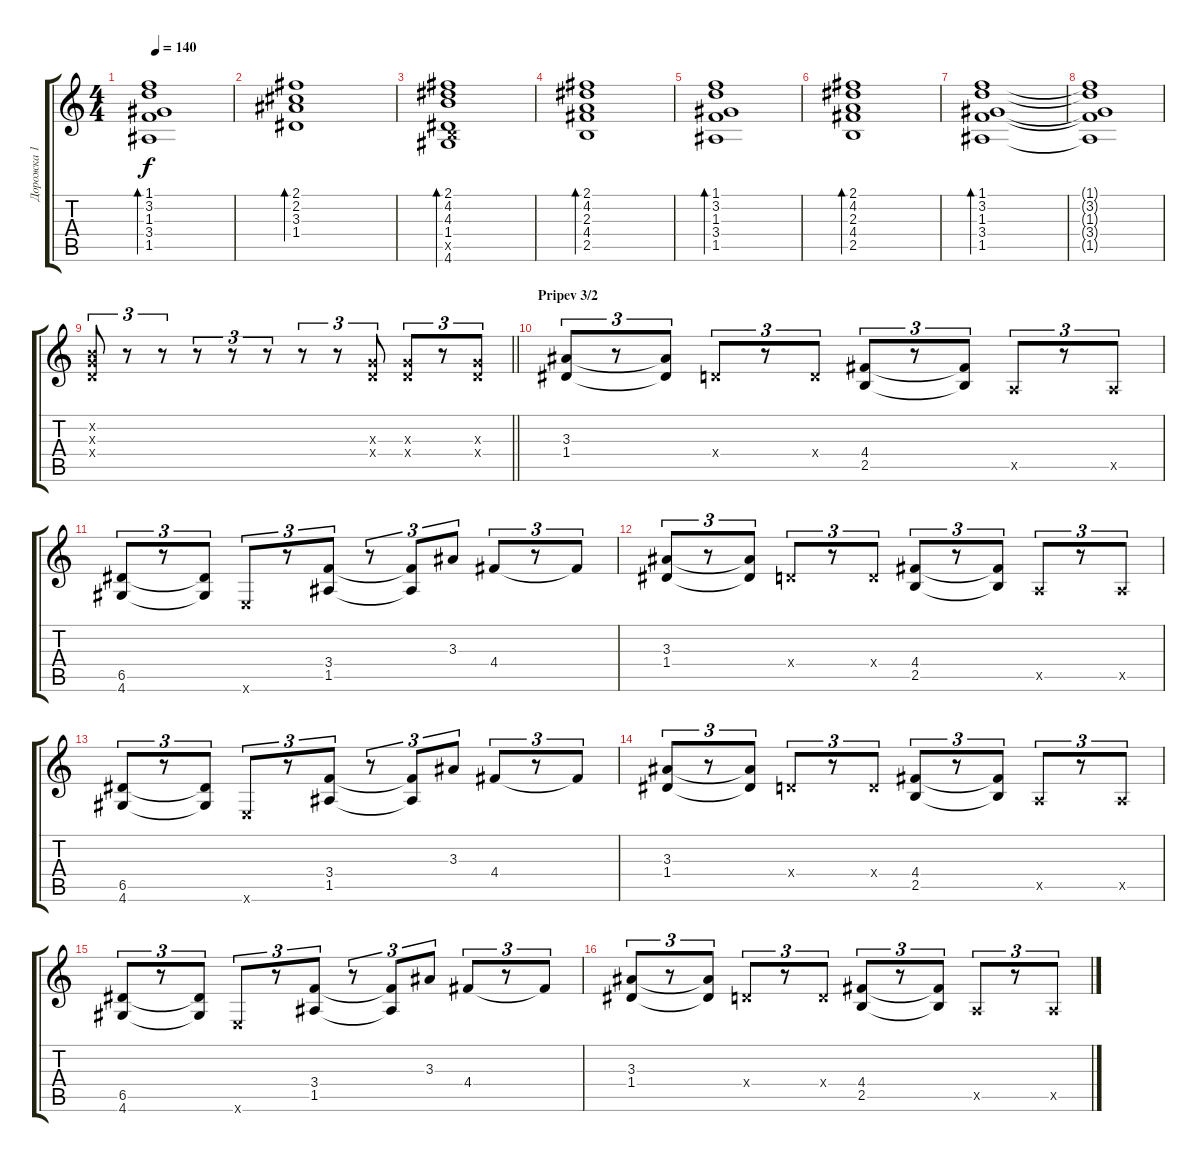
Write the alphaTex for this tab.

\track ("Дорожка 1" "Дорожка 1") {instrument acousticguitarsteel}
\staff {score tabs}
\tuning (E4 B3 G3 D3 A2 E2) {hide}
\ts (4 4)
\tempo 140
\clef g2
\ks c
(1.1 3.2 1.3 3.4 1.5).1{bd 60 dy f} |
(2.1 2.2 3.3 1.4).1{bd 60} |
(2.1 4.2 4.3 1.4 2.5{x} 4.6).1{bd 60} |
(2.1 4.2 2.3 4.4 2.5).1{bd 60} |
(1.1 3.2 1.3 3.4 1.5).1{bd 60} |
(2.1 4.2 2.3 4.4 2.5).1{bd 60} |
(1.1 3.2 1.3 3.4 1.5).1{bd 60} |
(1.1{t} 3.2{t} 1.3{t} 3.4{t} 1.5{t}).1 |
\barLineRight lightlight
(0.2{x} 0.3{x} 0.4{x}).8{tu (3 2)} r.8{tu (3 2)} r.8{tu (3 2)} r.8{tu (3 2)} r.8{tu (3 2)} r.8{tu (3 2)} r.8{tu (3 2)} r.8{tu (3 2)} (0.3{x} 0.4{x}).8{tu (3 2)} (0.3{x} 0.4{x}).8{tu (3 2)} r.8{tu (3 2)} (0.3{x} 0.4{x}).8{tu (3 2)} |
\section ("" "Pripev 3/2")
(3.3 1.4).8{tu (3 2)} r.8{tu (3 2)} (3.3{t} 1.4{t}).8{tu (3 2)} 0.4{x}.8{tu (3 2)} r.8{tu (3 2)} 0.4{x}.8{tu (3 2)} (4.4 2.5).8{tu (3 2)} r.8{tu (3 2)} (4.4{t} 2.5{t}).8{tu (3 2)} 0.5{x}.8{tu (3 2)} r.8{tu (3 2)} 0.5{x}.8{tu (3 2)} |
(6.5 4.6).8{tu (3 2)} r.8{tu (3 2)} (6.5{t} 4.6{t}).8{tu (3 2)} 0.6{x}.8{tu (3 2)} r.8{tu (3 2)} (3.4 1.5).8{tu (3 2)} r.8{tu (3 2)} (3.4{t} 1.5{t}).8{tu (3 2)} 3.3.8{tu (3 2)} 4.4.8{tu (3 2)} r.8{tu (3 2)} 4.4{t}.8{tu (3 2)} |
(3.3 1.4).8{tu (3 2)} r.8{tu (3 2)} (3.3{t} 1.4{t}).8{tu (3 2)} 0.4{x}.8{tu (3 2)} r.8{tu (3 2)} 0.4{x}.8{tu (3 2)} (4.4 2.5).8{tu (3 2)} r.8{tu (3 2)} (4.4{t} 2.5{t}).8{tu (3 2)} 0.5{x}.8{tu (3 2)} r.8{tu (3 2)} 0.5{x}.8{tu (3 2)} |
(6.5 4.6).8{tu (3 2)} r.8{tu (3 2)} (6.5{t} 4.6{t}).8{tu (3 2)} 0.6{x}.8{tu (3 2)} r.8{tu (3 2)} (3.4 1.5).8{tu (3 2)} r.8{tu (3 2)} (3.4{t} 1.5{t}).8{tu (3 2)} 3.3.8{tu (3 2)} 4.4.8{tu (3 2)} r.8{tu (3 2)} 4.4{t}.8{tu (3 2)} |
(3.3 1.4).8{tu (3 2)} r.8{tu (3 2)} (3.3{t} 1.4{t}).8{tu (3 2)} 0.4{x}.8{tu (3 2)} r.8{tu (3 2)} 0.4{x}.8{tu (3 2)} (4.4 2.5).8{tu (3 2)} r.8{tu (3 2)} (4.4{t} 2.5{t}).8{tu (3 2)} 0.5{x}.8{tu (3 2)} r.8{tu (3 2)} 0.5{x}.8{tu (3 2)} |
(6.5 4.6).8{tu (3 2)} r.8{tu (3 2)} (6.5{t} 4.6{t}).8{tu (3 2)} 0.6{x}.8{tu (3 2)} r.8{tu (3 2)} (3.4 1.5).8{tu (3 2)} r.8{tu (3 2)} (3.4{t} 1.5{t}).8{tu (3 2)} 3.3.8{tu (3 2)} 4.4.8{tu (3 2)} r.8{tu (3 2)} 4.4{t}.8{tu (3 2)} |
(3.3 1.4).8{tu (3 2)} r.8{tu (3 2)} (3.3{t} 1.4{t}).8{tu (3 2)} 0.4{x}.8{tu (3 2)} r.8{tu (3 2)} 0.4{x}.8{tu (3 2)} (4.4 2.5).8{tu (3 2)} r.8{tu (3 2)} (4.4{t} 2.5{t}).8{tu (3 2)} 0.5{x}.8{tu (3 2)} r.8{tu (3 2)} 0.5{x}.8{tu (3 2)}
